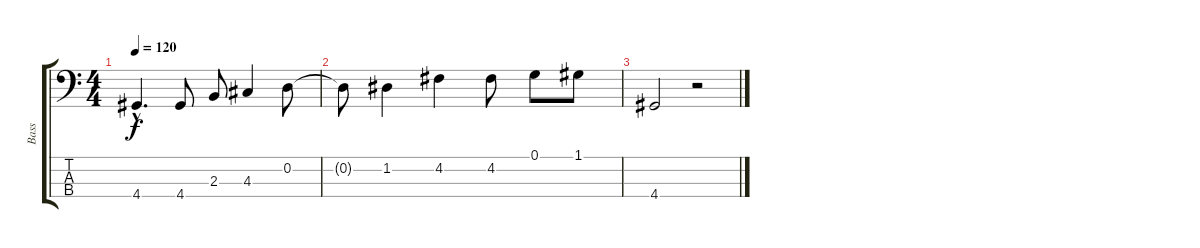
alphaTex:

\track ("Bass" "Bass") {instrument electricbasspick}
\staff {score tabs}
\tuning (G2 D2 A1 E1) {hide}
\ts (4 4)
\tempo 120
\clef f4
\ks c
4.4{hac}.4{d dy f} 4.4.8 2.3.8 4.3.4 0.2.8 |
0.2{t}.8 1.2.4 4.2.4 4.2.8 0.1.8 1.1.8 |
4.4.2 r.2
